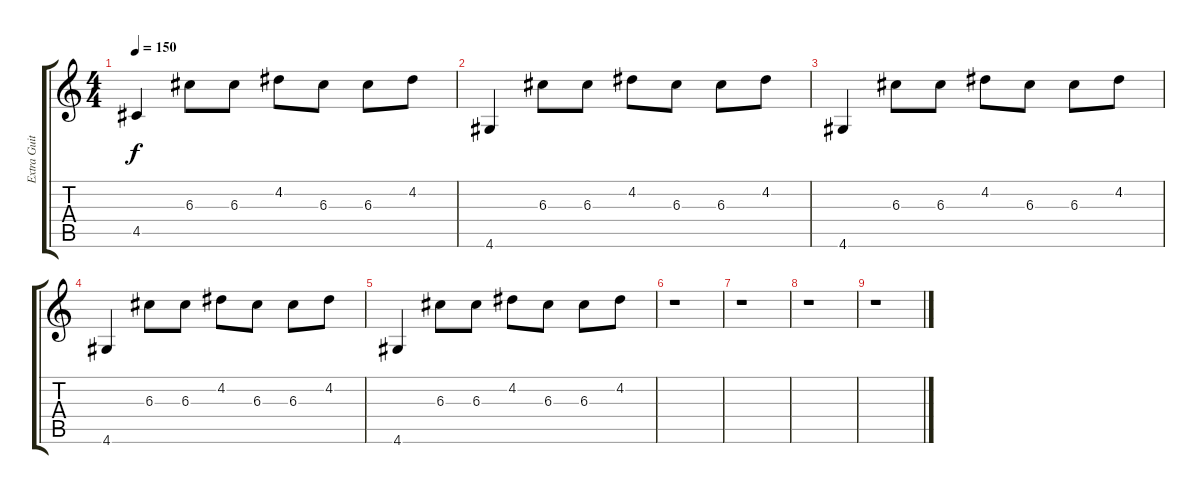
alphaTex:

\track ("Extra Guitar" "Extra Guit") {instrument electricguitarclean}
\staff {score tabs}
\tuning (E4 B3 G3 D3 A2 E2) {hide}
\ts (4 4)
\tempo 150
\clef g2
\ks c
4.5.4{dy f} 6.3.8 6.3.8 4.2.8 6.3.8 6.3.8 4.2.8 |
4.6.4 6.3.8 6.3.8 4.2.8 6.3.8 6.3.8 4.2.8 |
4.6.4 6.3.8 6.3.8 4.2.8 6.3.8 6.3.8 4.2.8 |
4.6.4 6.3.8 6.3.8 4.2.8 6.3.8 6.3.8 4.2.8 |
4.6.4 6.3.8 6.3.8 4.2.8 6.3.8 6.3.8 4.2.8 |
r.1 |
r.1 |
r.1 |
r.1
